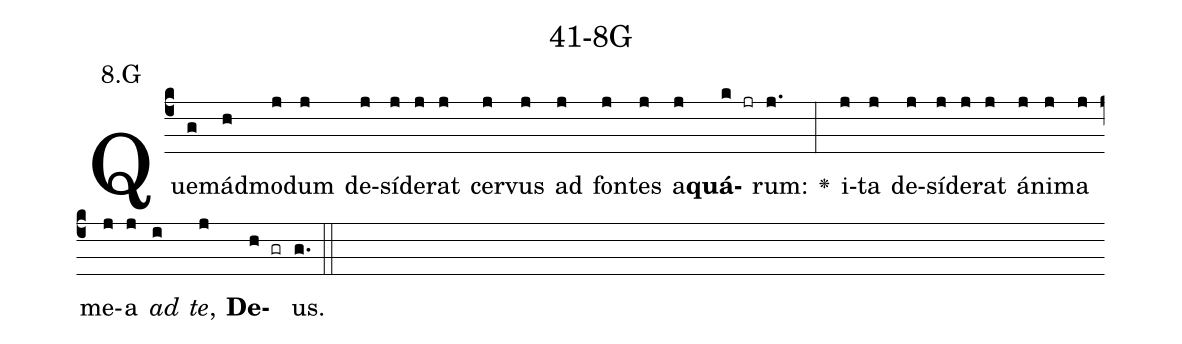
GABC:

name: 41-8G;
annotation: 8.G;
%%
(c4)Quem(g)ád(h)mo(j)dum(j) de(j)sí(j)de(j)rat(j) cer(j)vus(j) ad(j) fon(j)tes(j) a(j)<b>quá</b>(k jr)rum:(j.) <v>\greheightstar</v>(:) i(j)ta(j) de(j)sí(j)de(j)rat(j) á(j)ni(j)ma(j) me(j)a(j) <i>ad</i>(i) <i>te</i>,(j) <b>De</b>(h gr)us.(g.) (::)


%E(j) u(j) o(i) u(j) a(h) e.(g.) (::)
